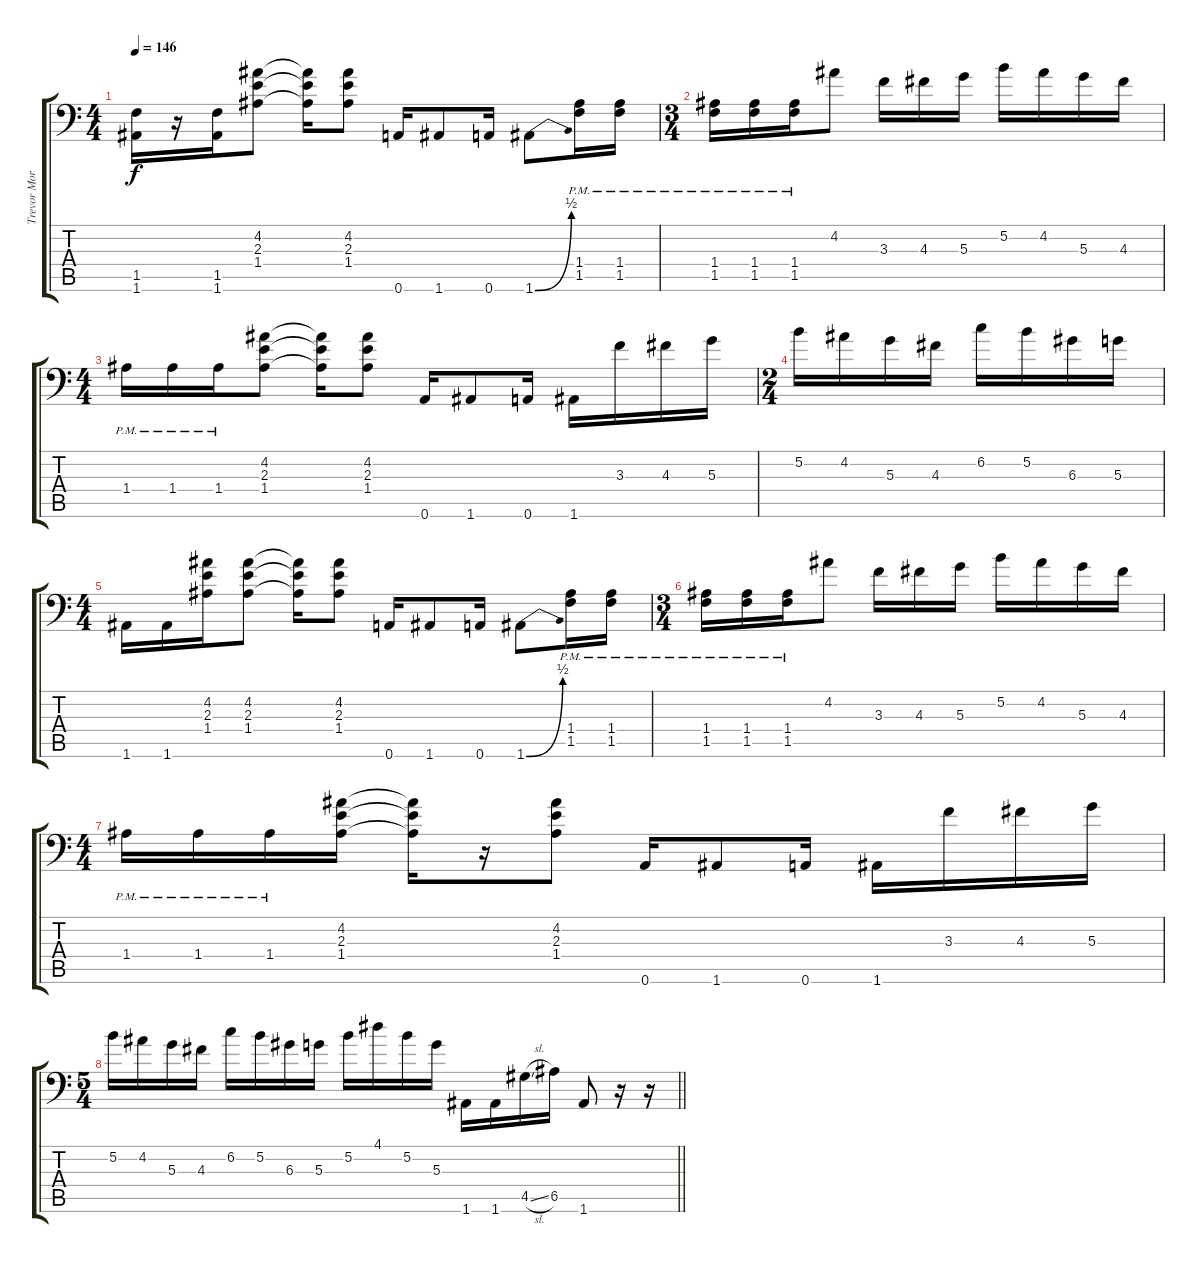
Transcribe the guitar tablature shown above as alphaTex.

\track ("Trevor Morris " "Trevor Mor") {instrument overdrivenguitar}
\staff {score tabs}
\tuning (B3 Gb3 D3 A2 E2 A1) {hide}
\ts (4 4)
\tempo 146
\clef f4
\ks c
(1.5 1.6).16{dy f} r.16 (1.5 1.6).16 (4.2 2.3 1.4).8 (4.2{t} 2.3{t} 1.4{t}).16 (4.2 2.3 1.4).8 0.6.16 1.6.8 0.6.16 1.6{be (bend 0 0 60 2)}.8 (1.4{pm} 1.5{pm}).16 (1.4{pm} 1.5{pm}).16 |
\ts (3 4)
(1.4{pm} 1.5{pm}).16 (1.4{pm} 1.5{pm}).16 (1.4{pm} 1.5{pm}).16 4.2.8 3.3.16 4.3.16 5.3.16 5.2.16 4.2.16 5.3.16 4.3.16 |
\ts (4 4)
1.4{pm}.16 1.4{pm}.16 1.4{pm}.16 (4.2 2.3 1.4).8 (4.2{t} 2.3{t} 1.4{t}).16 (4.2 2.3 1.4).8 0.6.16 1.6.8 0.6.16 1.6.16 3.3.16 4.3.16 5.3.16 |
\ts (2 4)
5.2.16 4.2.16 5.3.16 4.3.16 6.2.16 5.2.16 6.3.16 5.3.16 |
\ts (4 4)
1.6.16 1.6.16 (4.2 2.3 1.4).16 (4.2 2.3 1.4).8 (4.2{t} 2.3{t} 1.4{t}).16 (4.2 2.3 1.4).8 0.6.16 1.6.8 0.6.16 1.6{be (bend 0 0 60 2)}.8 (1.4{pm} 1.5{pm}).16 (1.4{pm} 1.5{pm}).16 |
\ts (3 4)
(1.4{pm} 1.5{pm}).16 (1.4{pm} 1.5{pm}).16 (1.4{pm} 1.5{pm}).16 4.2.8 3.3.16 4.3.16 5.3.16 5.2.16 4.2.16 5.3.16 4.3.16 |
\ts (4 4)
1.4{pm}.16 1.4{pm}.16 1.4{pm}.16 (4.2 2.3 1.4).16 (4.2{t} 2.3{t} 1.4{t}).16 r.16 (4.2 2.3 1.4).8 0.6.16 1.6.8 0.6.16 1.6.16 3.3.16 4.3.16 5.3.16 |
\ts (5 4)
\barLineRight lightlight
5.2.16 4.2.16 5.3.16 4.3.16 6.2.16 5.2.16 6.3.16 5.3.16 5.2.16 4.1.16 5.2.16 5.3.16 1.6.16 1.6.16 4.5{sl}.16 6.5.16 1.6.8 r.16 r.16
